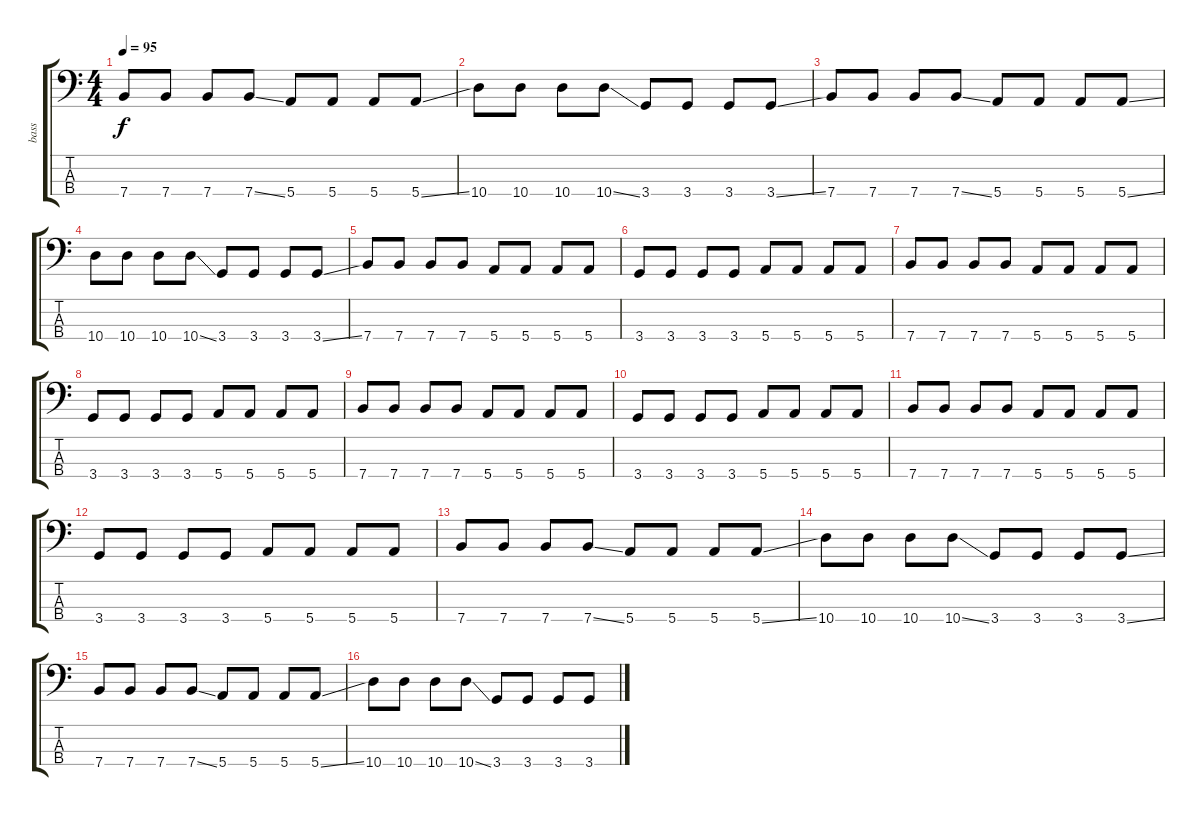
\track ("bass" "bass") {instrument electricbassfinger}
\staff {score tabs}
\tuning (G2 D2 A1 E1) {hide}
\ts (4 4)
\tempo 95
\clef f4
\ks c
7.4.8{dy f} 7.4.8 7.4.8 7.4{ss}.8 5.4.8 5.4.8 5.4.8 5.4{ss}.8 |
10.4.8 10.4.8 10.4.8 10.4{ss}.8 3.4.8 3.4.8 3.4.8 3.4{ss}.8 |
7.4.8 7.4.8 7.4.8 7.4{ss}.8 5.4.8 5.4.8 5.4.8 5.4{ss}.8 |
10.4.8 10.4.8 10.4.8 10.4{ss}.8 3.4.8 3.4.8 3.4.8 3.4{ss}.8 |
7.4.8 7.4.8 7.4.8 7.4.8 5.4.8 5.4.8 5.4.8 5.4.8 |
3.4.8 3.4.8 3.4.8 3.4.8 5.4.8 5.4.8 5.4.8 5.4.8 |
7.4.8 7.4.8 7.4.8 7.4.8 5.4.8 5.4.8 5.4.8 5.4.8 |
3.4.8 3.4.8 3.4.8 3.4.8 5.4.8 5.4.8 5.4.8 5.4.8 |
7.4.8 7.4.8 7.4.8 7.4.8 5.4.8 5.4.8 5.4.8 5.4.8 |
3.4.8 3.4.8 3.4.8 3.4.8 5.4.8 5.4.8 5.4.8 5.4.8 |
7.4.8 7.4.8 7.4.8 7.4.8 5.4.8 5.4.8 5.4.8 5.4.8 |
3.4.8 3.4.8 3.4.8 3.4.8 5.4.8 5.4.8 5.4.8 5.4.8 |
7.4.8 7.4.8 7.4.8 7.4{ss}.8 5.4.8 5.4.8 5.4.8 5.4{ss}.8 |
10.4.8 10.4.8 10.4.8 10.4{ss}.8 3.4.8 3.4.8 3.4.8 3.4{ss}.8 |
7.4.8 7.4.8 7.4.8 7.4{ss}.8 5.4.8 5.4.8 5.4.8 5.4{ss}.8 |
10.4.8 10.4.8 10.4.8 10.4{ss}.8 3.4.8 3.4.8 3.4.8 3.4{ss}.8
